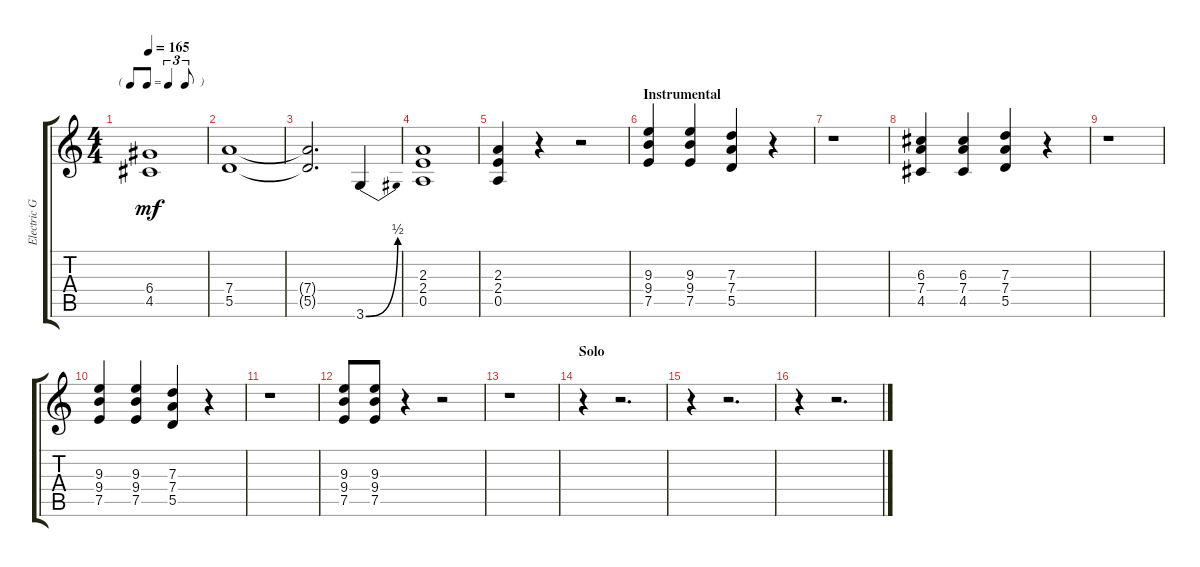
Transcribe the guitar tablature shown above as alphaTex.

\track ("Electric Guitar" "Electric G") {instrument overdrivenguitar}
\staff {score tabs}
\tuning (E4 B3 G3 D3 A2 E2) {hide}
\ts (4 4)
\tf triplet8th
\tempo 165
\clef g2
\ks c
(6.4{t} 4.5{t}).1{dy mf} |
(7.4 5.5).1 |
(7.4{t} 5.5{t}).2{d} 3.6{be (bend 0 0 60 2)}.4 |
(2.3 2.4 0.5).1 |
(2.3 2.4 0.5).4 r.4 r.2 |
\section ("" "Instrumental")
(9.3 9.4 7.5).4 (9.3 9.4 7.5).4 (7.3 7.4 5.5).4 r.4 |
r.1 |
(6.3 7.4 4.5).4 (6.3 7.4 4.5).4 (7.3 7.4 5.5).4 r.4 |
r.1 |
(9.3 9.4 7.5).4 (9.3 9.4 7.5).4 (7.3 7.4 5.5).4 r.4 |
r.1 |
(9.3 9.4 7.5).8 (9.3 9.4 7.5).8 r.4 r.2 |
r.1 |
\section ("" "Solo")
r.4 r.2{d} |
r.4 r.2{d} |
r.4 r.2{d}
